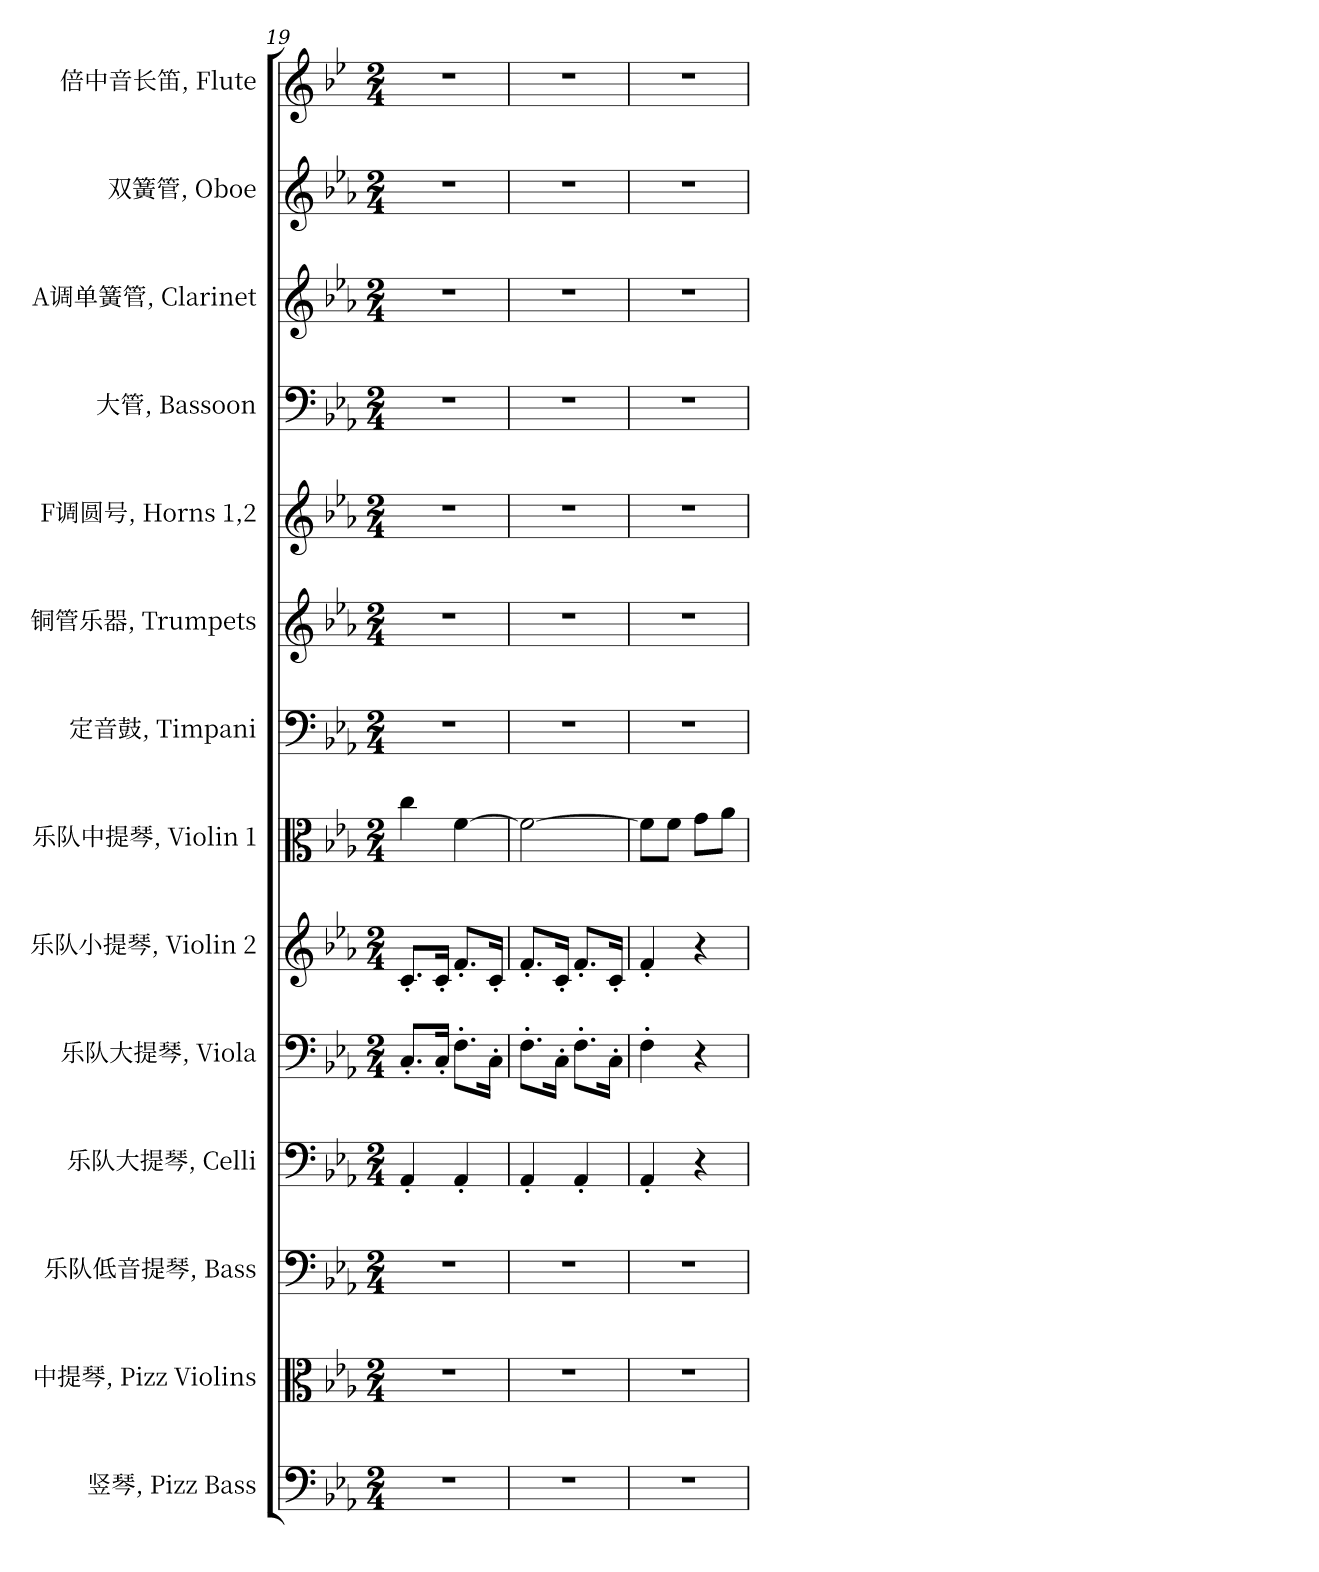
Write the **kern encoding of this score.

**kern	**kern	**kern	**kern	**kern	**kern	**kern	**kern	**kern	**kern	**kern	**kern	**kern	**kern
*part14	*part13	*part12	*part11	*part10	*part9	*part8	*part7	*part6	*part5	*part4	*part3	*part2	*part1
*staff14	*staff13	*staff12	*staff11	*staff10	*staff9	*staff8	*staff7	*staff6	*staff5	*staff4	*staff3	*staff2	*staff1
*I"竖琴, Pizz Bass	*I"中提琴, Pizz Violins	*I"乐队低音提琴, Bass	*I"乐队大提琴, Celli	*I"乐队大提琴, Viola	*I"乐队小提琴, Violin 2	*I"乐队中提琴, Violin 1	*I"定音鼓, Timpani	*I"铜管乐器, Trumpets	*I"F调圆号, Horns 1,2	*I"大管, Bassoon	*I"A调单簧管, Clarinet	*I"双簧管, Oboe	*I"倍中音长笛, Flute
*	*	*	*	*	*	*	*I'Timp.	*	*I'F Hn.	*I'Bsn.	*I'A Cl.	*I'Ob.	*
*clefF4	*clefC3	*clefF4	*clefF4	*clefF4	*clefG2	*clefC3	*clefF4	*clefG2	*clefG2	*clefF4	*clefG2	*clefG2	*clefG2
*	*	*ITrd7c12	*	*	*	*	*	*	*ITrd4c7	*	*ITrd2c3	*	*ITrd10c17
*k[b-e-a-]	*k[b-e-a-]	*k[b-e-a-]	*k[b-e-a-]	*k[b-e-a-]	*k[b-e-a-]	*k[b-e-a-]	*k[b-e-a-]	*k[b-e-a-]	*k[b-e-a-d-]	*k[b-e-a-]	*k[]	*k[b-e-a-]	*k[b-e-]
*M2/4	*M2/4	*M2/4	*M2/4	*M2/4	*M2/4	*M2/4	*M2/4	*M2/4	*M2/4	*M2/4	*M2/4	*M2/4	*M2/4
=19	=19	=19	=19	=19	=19	=19	=19	=19	=19	=19	=19	=19	=19
2r	2r	2r	4AA-'/	8.C'/L	8.c'/L	4cc\	2r	2r	2r	2r	2r	2r	2r
.	.	.	.	16C'/Jk	16c'/Jk	.	.	.	.	.	.	.	.
.	.	.	4AA-'/	8.F'\L	8.f'/L	[4f\	.	.	.	.	.	.	.
.	.	.	.	16C'\Jk	16c'/Jk	.	.	.	.	.	.	.	.
!!LO:PB:g=z
=20	=20	=20	=20	=20	=20	=20	=20	=20	=20	=20	=20	=20	=20
2r	2r	2r	4AA-'/	8.F'\L	8.f'/L	2f\_	2r	2r	2r	2r	2r	2r	2r
.	.	.	.	16C'\Jk	16c'/Jk	.	.	.	.	.	.	.	.
.	.	.	4AA-'/	8.F'\L	8.f'/L	.	.	.	.	.	.	.	.
.	.	.	.	16C'\Jk	16c'/Jk	.	.	.	.	.	.	.	.
=21	=21	=21	=21	=21	=21	=21	=21	=21	=21	=21	=21	=21	=21
2r	2r	2r	4AA-'/	4F'\	4f'/	8f\L]	2r	2r	2r	2r	2r	2r	2r
.	.	.	.	.	.	8f\J	.	.	.	.	.	.	.
.	.	.	4r	4r	4r	8g\L	.	.	.	.	.	.	.
.	.	.	.	.	.	8a-\J	.	.	.	.	.	.	.
=	=	=	=	=	=	=	=	=	=	=	=	=	=
*-	*-	*-	*-	*-	*-	*-	*-	*-	*-	*-	*-	*-	*-
